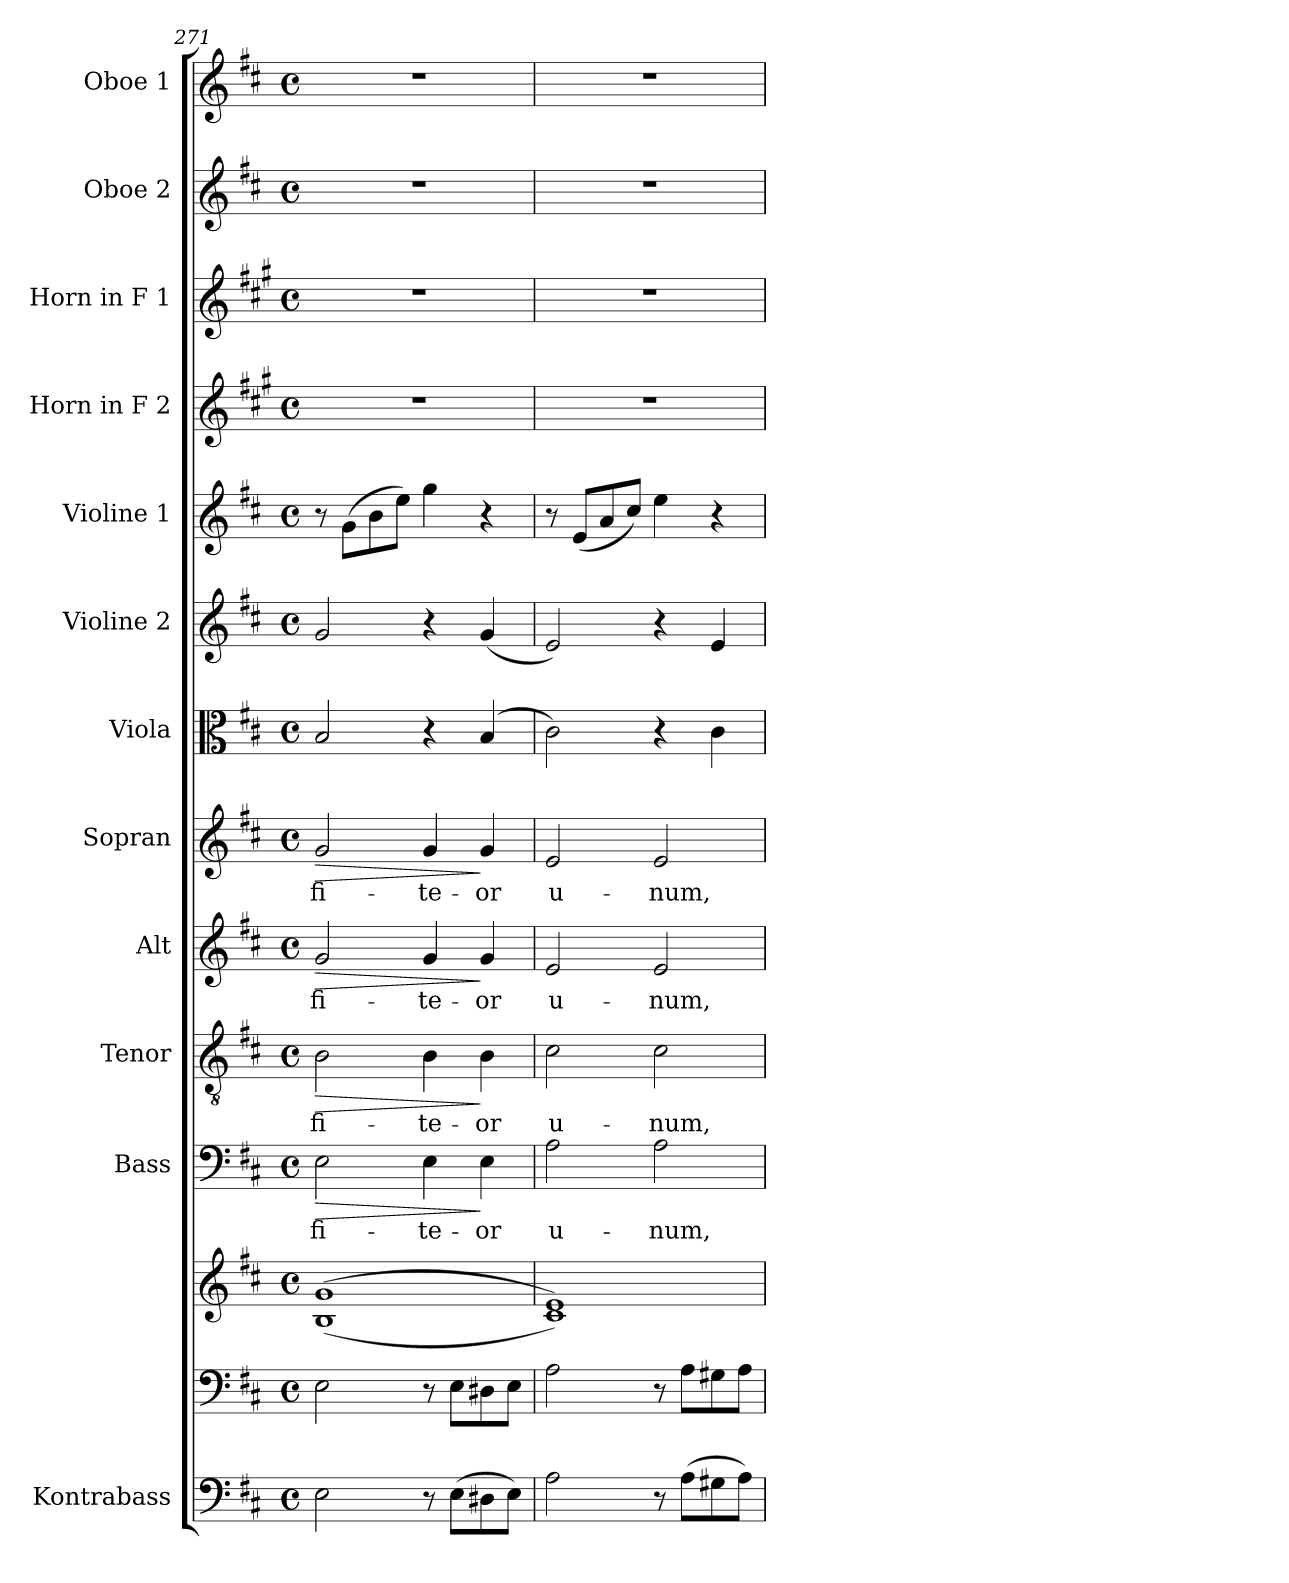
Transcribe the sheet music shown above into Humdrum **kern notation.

**kern	**kern	**kern	**kern	**text	**dynam	**kern	**text	**dynam	**kern	**text	**dynam	**kern	**text	**dynam	**kern	**kern	**kern	**kern	**kern	**kern	**kern
*part13	*part12	*part12	*part11	*part11	*part11	*part10	*part10	*part10	*part9	*part9	*part9	*part8	*part8	*part8	*part7	*part6	*part5	*part4	*part3	*part2	*part1
*staff14	*staff13	*staff12	*staff11	*staff11	*staff11	*staff10	*staff10	*staff10	*staff9	*staff9	*staff9	*staff8	*staff8	*staff8	*staff7	*staff6	*staff5	*staff4	*staff3	*staff2	*staff1
*I"Kontrabass	*	*	*I"Bass	*	*	*I"Tenor	*	*	*I"Alt	*	*	*I"Sopran	*	*	*I"Viola	*I"Violine 2	*I"Violine 1	*I"Horn in F 2	*I"Horn in F 1	*I"Oboe 2	*I"Oboe 1
*I'Kb.	*	*	*I'B.	*	*	*I'T.	*	*	*I'A.	*	*	*I'S.	*	*	*I'Vla.	*I'Vl. 2	*I'Vl. 1	*	*	*I'Ob. 2	*I'Ob. 1
!!LO:PB:g=z
*clefF4	*clefF4	*clefG2	*clefF4	*	*	*clefGv2	*	*	*clefG2	*	*	*clefG2	*	*	*clefC3	*clefG2	*clefG2	*clefG2	*clefG2	*clefG2	*clefG2
*ITrd7c12	*	*	*	*	*	*	*	*	*	*	*	*	*	*	*	*	*	*ITrd4c7	*ITrd4c7	*	*
*k[f#c#]	*k[f#c#]	*k[f#c#]	*k[f#c#]	*	*	*k[f#c#]	*	*	*k[f#c#]	*	*	*k[f#c#]	*	*	*k[f#c#]	*k[f#c#]	*k[f#c#]	*k[f#c#]	*k[f#c#]	*k[f#c#]	*k[f#c#]
*D:	*D:	*D:	*D:	*	*	*D:	*	*	*D:	*	*	*D:	*	*	*D:	*D:	*D:	*D:	*D:	*D:	*D:
*M4/4	*M4/4	*M4/4	*M4/4	*	*	*M4/4	*	*	*M4/4	*	*	*M4/4	*	*	*M4/4	*M4/4	*M4/4	*M4/4	*M4/4	*M4/4	*M4/4
*met(c)	*met(c)	*met(c)	*met(c)	*	*	*met(c)	*	*	*met(c)	*	*	*met(c)	*	*	*met(c)	*met(c)	*met(c)	*met(c)	*met(c)	*met(c)	*met(c)
=271	=271	=271	=271	=271	=271	=271	=271	=271	=271	=271	=271	=271	=271	=271	=271	=271	=271	=271	=271	=271	=271
!	!	!	!	!LO:LY:b	!LO:HP:b	!	!LO:LY:b	!LO:HP:b	!	!LO:LY:b	!LO:HP:b	!	!LO:LY:b	!LO:HP:b	!	!	!	!	!	!	!
2EE\	2E\	(>(<1B 1g	2E\	-fi-	>	2B\	-fi-	>	2g/	-fi-	>	2g/	-fi-	>	2B/	2g/	8r	1r	1r	1r	1r
.	.	.	.	.	.	.	.	.	.	.	.	.	.	.	.	.	(>8g\L	.	.	.	.
.	.	.	.	.	.	.	.	.	.	.	.	.	.	.	.	.	8b\	.	.	.	.
.	.	.	.	.	.	.	.	.	.	.	.	.	.	.	.	.	8ee\J)	.	.	.	.
!	!	!	!	!LO:LY:b	!	!	!LO:LY:b	!	!	!LO:LY:b	!	!	!LO:LY:b	!	!	!	!	!	!	!	!
8r	8r	.	4E\	-te-	.	4B\	-te-	.	4g/	-te-	.	4g/	-te-	.	4r	4r	4gg\	.	.	.	.
(>8EE\L	8E\L	.	.	.	.	.	.	.	.	.	.	.	.	.	.	.	.	.	.	.	.
!	!	!	!	!LO:LY:b	!	!	!LO:LY:b	!	!	!LO:LY:b	!	!	!LO:LY:b	!	!	!	!	!	!	!	!
8DD#X\	8D#X\	.	4E\	-or	]	4B\	-or	]	4g/	-or	]	4g/	-or	]	(4B/	(<4g/	4r	.	.	.	.
8EE\J)	8E\J	.	.	.	.	.	.	.	.	.	.	.	.	.	.	.	.	.	.	.	.
=272	=272	=272	=272	=272	=272	=272	=272	=272	=272	=272	=272	=272	=272	=272	=272	=272	=272	=272	=272	=272	=272
!	!	!	!	!LO:LY:b	!	!	!LO:LY:b	!	!	!LO:LY:b	!	!	!LO:LY:b	!	!	!	!	!	!	!	!
2AA\	2A\	1c# 1e))	2A\	u-	.	2c#\	u-	.	2e/	u-	.	2e/	u-	.	2c#\)	2e/)	8r	1r	1r	1r	1r
.	.	.	.	.	.	.	.	.	.	.	.	.	.	.	.	.	(<8e/L	.	.	.	.
.	.	.	.	.	.	.	.	.	.	.	.	.	.	.	.	.	8a/	.	.	.	.
.	.	.	.	.	.	.	.	.	.	.	.	.	.	.	.	.	8cc#/J)	.	.	.	.
!	!	!	!	!LO:LY:b	!	!	!LO:LY:b	!	!	!LO:LY:b	!	!	!LO:LY:b	!	!	!	!	!	!	!	!
8r	8r	.	2A\	-num,	.	2c#\	-num,	.	2e/	-num,	.	2e/	-num,	.	4r	4r	4ee\	.	.	.	.
(>8AA\L	8A\L	.	.	.	.	.	.	.	.	.	.	.	.	.	.	.	.	.	.	.	.
8GG#X\	8G#X\	.	.	.	.	.	.	.	.	.	.	.	.	.	4c#\	4e/	4r	.	.	.	.
8AA\J)	8A\J	.	.	.	.	.	.	.	.	.	.	.	.	.	.	.	.	.	.	.	.
=	=	=	=	=	=	=	=	=	=	=	=	=	=	=	=	=	=	=	=	=	=
*-	*-	*-	*-	*-	*-	*-	*-	*-	*-	*-	*-	*-	*-	*-	*-	*-	*-	*-	*-	*-	*-
